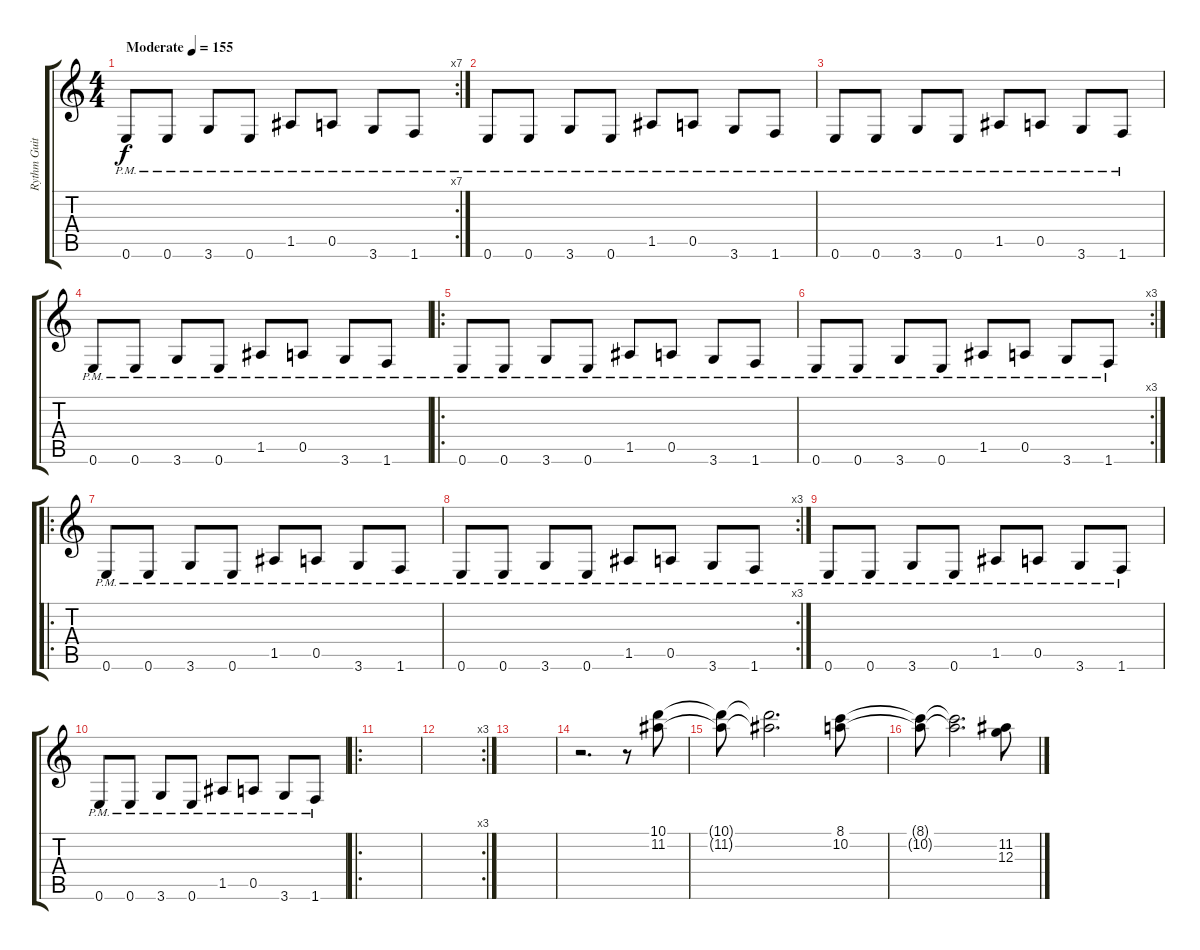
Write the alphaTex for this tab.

\track ("Rythm Guitar" "Rythm Guit") {instrument distortionguitar}
\staff {score tabs}
\tuning (E4 B3 G3 D3 A2 E2) {hide}
\rc 7
\ts (4 4)
\tempo (155 "Moderate")
\clef g2
\ks c
0.6{pm}.8{dy f instrument distortionguitar} 0.6{pm}.8 3.6{pm}.8 0.6{pm}.8 1.5{pm}.8 0.5{pm}.8 3.6{pm}.8 1.6{pm}.8 |
0.6{pm}.8 0.6{pm}.8 3.6{pm}.8 0.6{pm}.8 1.5{pm}.8 0.5{pm}.8 3.6{pm}.8 1.6{pm}.8 |
0.6{pm}.8 0.6{pm}.8 3.6{pm}.8 0.6{pm}.8 1.5{pm}.8 0.5{pm}.8 3.6{pm}.8 1.6{pm}.8 |
0.6{pm}.8 0.6{pm}.8 3.6{pm}.8 0.6{pm}.8 1.5{pm}.8 0.5{pm}.8 3.6{pm}.8 1.6{pm}.8 |
\ro
0.6{pm}.8 0.6{pm}.8 3.6{pm}.8 0.6{pm}.8 1.5{pm}.8 0.5{pm}.8 3.6{pm}.8 1.6{pm}.8 |
\rc 3
0.6{pm}.8 0.6{pm}.8 3.6{pm}.8 0.6{pm}.8 1.5{pm}.8 0.5{pm}.8 3.6{pm}.8 1.6{pm}.8 |
\ro
0.6{pm}.8 0.6{pm}.8 3.6{pm}.8 0.6{pm}.8 1.5{pm}.8 0.5{pm}.8 3.6{pm}.8 1.6{pm}.8 |
\rc 3
0.6{pm}.8 0.6{pm}.8 3.6{pm}.8 0.6{pm}.8 1.5{pm}.8 0.5{pm}.8 3.6{pm}.8 1.6{pm}.8 |
0.6{pm}.8 0.6{pm}.8 3.6{pm}.8 0.6{pm}.8 1.5{pm}.8 0.5{pm}.8 3.6{pm}.8 1.6{pm}.8 |
0.6{pm}.8 0.6{pm}.8 3.6{pm}.8 0.6{pm}.8 1.5{pm}.8 0.5{pm}.8 3.6{pm}.8 1.6{pm}.8 |
\ro
|
\rc 3
|
|
r.2{d instrument electricguitarmuted} r.8 (10.1 11.2).8 |
(10.1{t} 11.2{t}).8 (10.1{t} 11.2{t}).2{d} (8.1 10.2).8 |
(8.1{t} 10.2{t}).8 (8.1{t} 10.2{t}).2{d} (11.2 12.3).8
